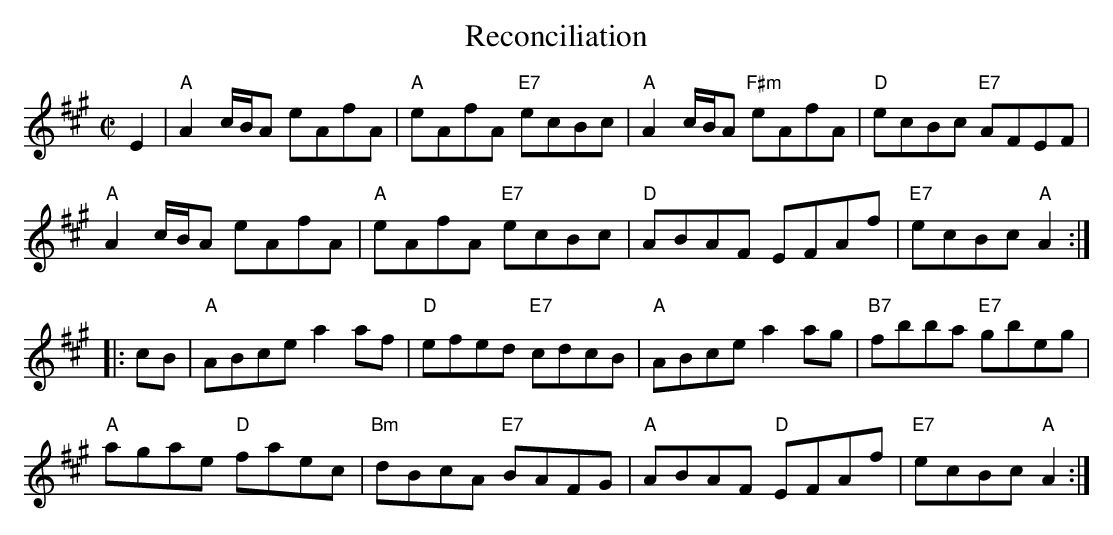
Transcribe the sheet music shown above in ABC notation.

X:1
T:Reconciliation
M:C|
L:1/8
K:A
E2|"A"A2 c/B/A eAfA|"A"eAfA "E7"ecBc|"A"A2 c/B/A "F#m"eAfA|"D"ecBc"E7" AFEF|!
"A"A2 c/B/A eAfA|"A"eAfA "E7"ecBc|"D"ABAF EFAf|"E7"ecBc "A"A2:|!
|:cB|"A"ABce a2 af|"D"efed "E7"cdcB|"A"ABce a2 ag|"B7"fbba "E7"gbeg|!
"A"agae "D"faec|"Bm"dBcA "E7"BAFG|"A"ABAF "D"EFAf|"E7"ecBc "A"A2:|
